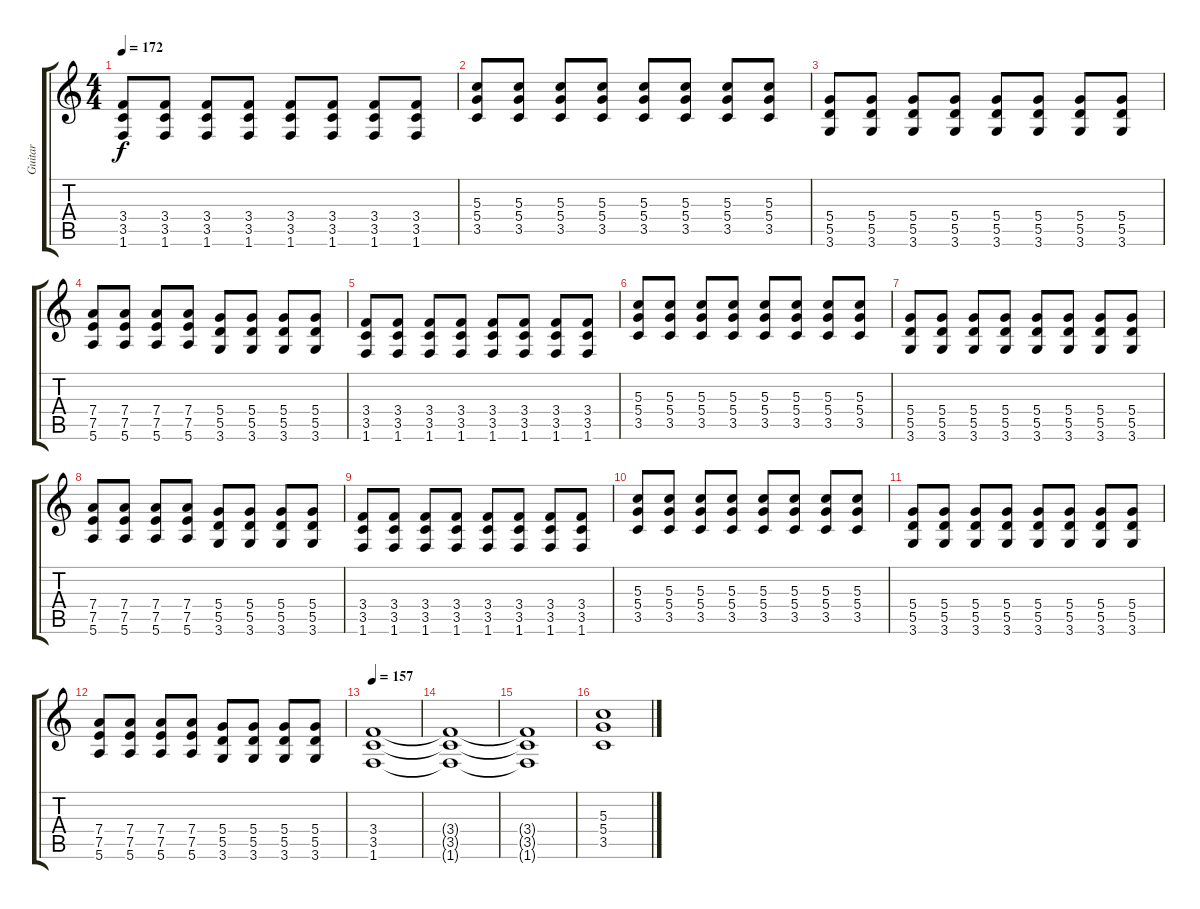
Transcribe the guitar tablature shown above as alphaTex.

\track ("Guitar" "Guitar") {instrument distortionguitar}
\staff {score tabs}
\tuning (E4 B3 G3 D3 A2 E2) {hide}
\ts (4 4)
\tempo 172
\clef g2
\ks c
(3.4 3.5 1.6).8{dy f} (3.4 3.5 1.6).8 (3.4 3.5 1.6).8 (3.4 3.5 1.6).8 (3.4 3.5 1.6).8 (3.4 3.5 1.6).8 (3.4 3.5 1.6).8 (3.4 3.5 1.6).8 |
(5.3 5.4 3.5).8 (5.3 5.4 3.5).8 (5.3 5.4 3.5).8 (5.3 5.4 3.5).8 (5.3 5.4 3.5).8 (5.3 5.4 3.5).8 (5.3 5.4 3.5).8 (5.3 5.4 3.5).8 |
(5.4 5.5 3.6).8 (5.4 5.5 3.6).8 (5.4 5.5 3.6).8 (5.4 5.5 3.6).8 (5.4 5.5 3.6).8 (5.4 5.5 3.6).8 (5.4 5.5 3.6).8 (5.4 5.5 3.6).8 |
(7.4 7.5 5.6).8 (7.4 7.5 5.6).8 (7.4 7.5 5.6).8 (7.4 7.5 5.6).8 (5.4 5.5 3.6).8 (5.4 5.5 3.6).8 (5.4 5.5 3.6).8 (5.4 5.5 3.6).8 |
(3.4 3.5 1.6).8 (3.4 3.5 1.6).8 (3.4 3.5 1.6).8 (3.4 3.5 1.6).8 (3.4 3.5 1.6).8 (3.4 3.5 1.6).8 (3.4 3.5 1.6).8 (3.4 3.5 1.6).8 |
(5.3 5.4 3.5).8 (5.3 5.4 3.5).8 (5.3 5.4 3.5).8 (5.3 5.4 3.5).8 (5.3 5.4 3.5).8 (5.3 5.4 3.5).8 (5.3 5.4 3.5).8 (5.3 5.4 3.5).8 |
(5.4 5.5 3.6).8 (5.4 5.5 3.6).8 (5.4 5.5 3.6).8 (5.4 5.5 3.6).8 (5.4 5.5 3.6).8 (5.4 5.5 3.6).8 (5.4 5.5 3.6).8 (5.4 5.5 3.6).8 |
(7.4 7.5 5.6).8 (7.4 7.5 5.6).8 (7.4 7.5 5.6).8 (7.4 7.5 5.6).8 (5.4 5.5 3.6).8 (5.4 5.5 3.6).8 (5.4 5.5 3.6).8 (5.4 5.5 3.6).8 |
(3.4 3.5 1.6).8 (3.4 3.5 1.6).8 (3.4 3.5 1.6).8 (3.4 3.5 1.6).8 (3.4 3.5 1.6).8 (3.4 3.5 1.6).8 (3.4 3.5 1.6).8 (3.4 3.5 1.6).8 |
(5.3 5.4 3.5).8 (5.3 5.4 3.5).8 (5.3 5.4 3.5).8 (5.3 5.4 3.5).8 (5.3 5.4 3.5).8 (5.3 5.4 3.5).8 (5.3 5.4 3.5).8 (5.3 5.4 3.5).8 |
(5.4 5.5 3.6).8 (5.4 5.5 3.6).8 (5.4 5.5 3.6).8 (5.4 5.5 3.6).8 (5.4 5.5 3.6).8 (5.4 5.5 3.6).8 (5.4 5.5 3.6).8 (5.4 5.5 3.6).8 |
(7.4 7.5 5.6).8 (7.4 7.5 5.6).8 (7.4 7.5 5.6).8 (7.4 7.5 5.6).8 (5.4 5.5 3.6).8 (5.4 5.5 3.6).8 (5.4 5.5 3.6).8 (5.4 5.5 3.6).8 |
\tempo 157
(3.4 3.5 1.6).1 |
(3.4{t} 3.5{t} 1.6{t}).1 |
(3.4{t} 3.5{t} 1.6{t}).1 |
(5.3 5.4 3.5).1{volume 0}
